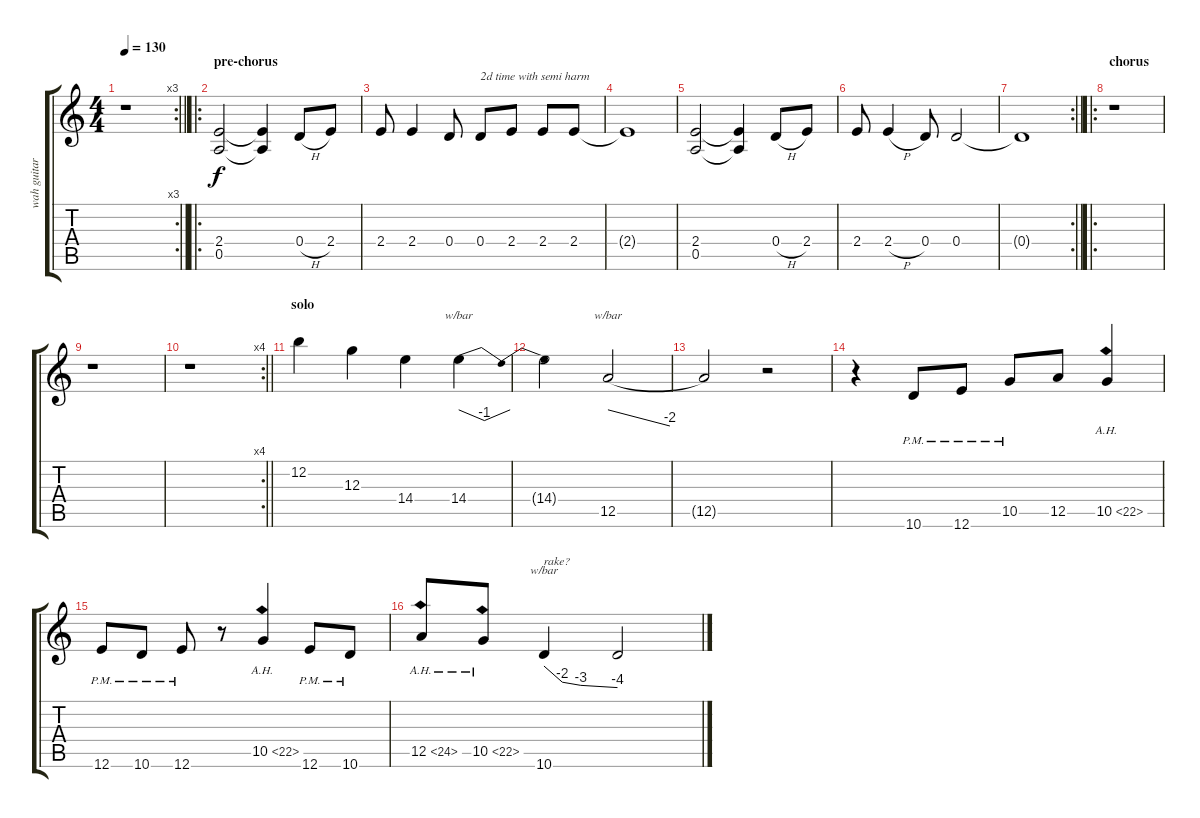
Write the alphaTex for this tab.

\track ("wah guitar" "wah guitar") {instrument overdrivenguitar}
\staff {score tabs}
\tuning (E4 B3 G3 D3 A2 E2) {hide}
\rc 3
\ts (4 4)
\tempo 130
\clef g2
\barLineRight lightlight
\ks c
r.1{dy f} |
\ro
\section ("" "pre-chorus")
(2.4 0.5).2 (2.4{t} 0.5{t}).4 0.4{h}.8 2.4.8 |
2.4.8 2.4.4 0.4.8 0.4.8{txt "2d time with semi harm"} 2.4.8 2.4.8 2.4.8 |
2.4{t}.1 |
(2.4 0.5).2 (2.4{t} 0.5{t}).4 0.4{h}.8 2.4.8 |
2.4.8 2.4{h}.4 0.4.8 0.4.2 |
\rc 2
\barLineRight lightlight
0.4{t}.1 |
\ro
\section ("" "chorus")
r.1 |
r.1 |
\rc 4
\barLineRight lightlight
r.1 |
\section ("" "solo")
12.2.4 12.3.4 14.4.4 14.4.4{tbe (dip default 0 0 30 -4 60 0)} |
14.4{t}.2 12.5.2{tbe (dive default 0 0 60 -8)} |
12.5{t}.2 r.2 |
r.4 10.6{pm}.8 12.6{pm}.8 10.5{pm}.8 12.5.8 10.5{ah 12}.4 |
12.6{pm}.8 10.6{pm}.8 12.6{pm}.8 r.8 10.5{ah 12}.4 12.6{pm}.8 10.6{pm}.8 |
12.5{ah 12}.8 10.5{ah 12}.8 10.6.4{tbe (custom default 0 0 15 -8 30 -12 60 -16) txt "rake?"} 10.6{t}.2
